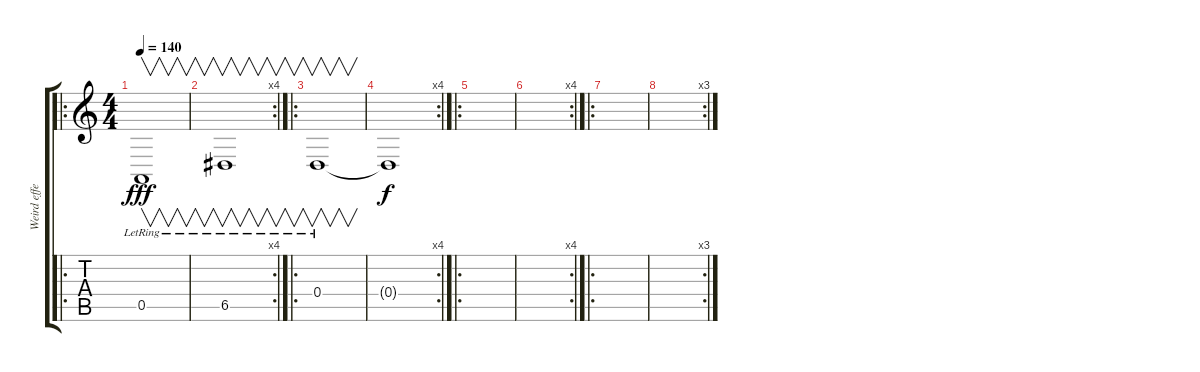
\track ("Weird effect" "Weird effe") {instrument voiceoohs}
\staff {score tabs}
\tuning (E4 B3 G3 D3 A2 E2) {hide}
\ro
\ts (4 4)
\tempo 140
\clef g2
\ks c
0.5{lr}.1{v dy fff} |
\rc 4
6.5{lr}.1{v} |
\ro
0.4{lr}.1{v} |
\rc 4
0.4{t}.1{dy f} |
\ro
|
\rc 4
|
\ro
|
\rc 3
